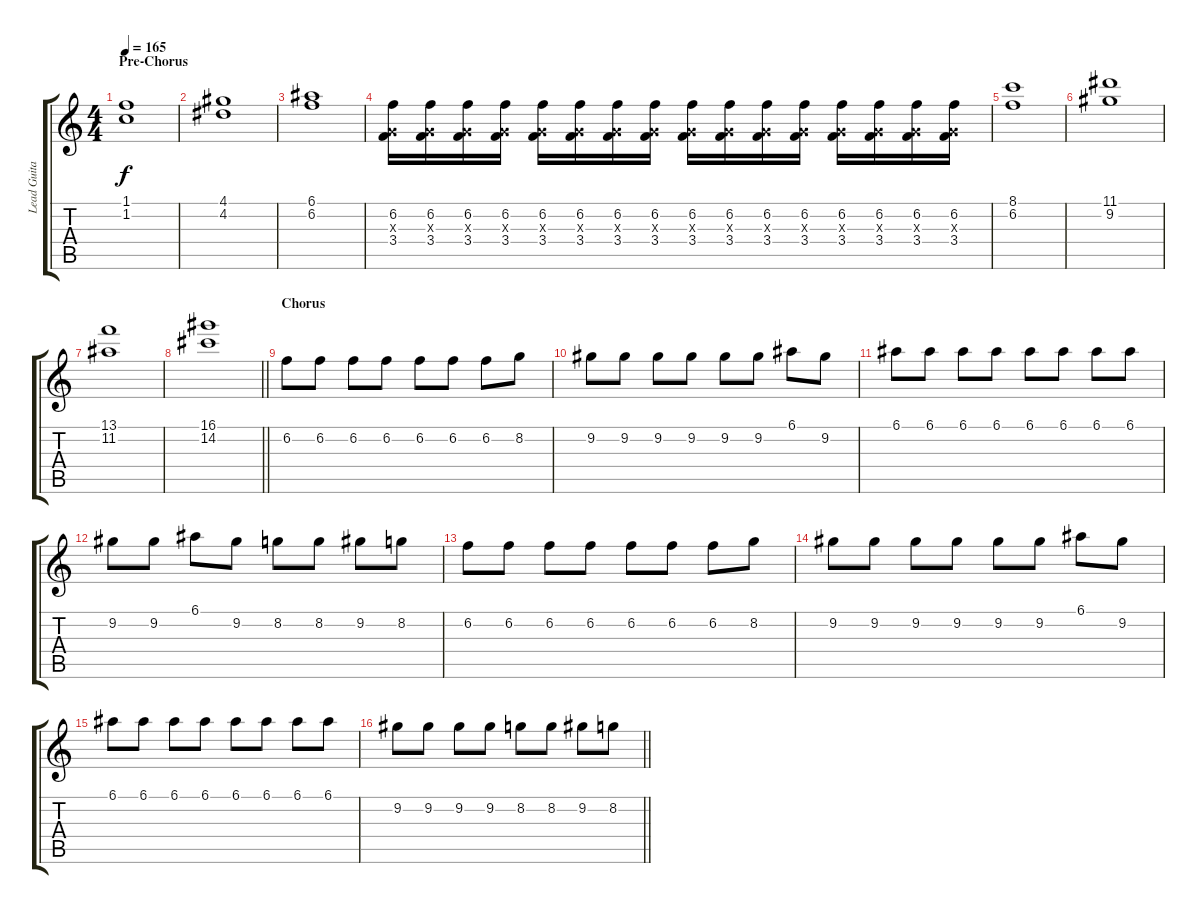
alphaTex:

\track ("Lead Guitar" "Lead Guita") {instrument overdrivenguitar}
\staff {score tabs}
\tuning (E4 B3 G3 D3 A2 E2) {hide}
\ts (4 4)
\section ("" "Pre-Chorus")
\tempo 165
\clef g2
\ks c
(1.1 1.2).1{dy f} |
(4.1 4.2).1 |
(6.1 6.2).1 |
(6.2 0.3{x} 3.4).16 (6.2 0.3{x} 3.4).16 (6.2 0.3{x} 3.4).16 (6.2 0.3{x} 3.4).16 (6.2 0.3{x} 3.4).16 (6.2 0.3{x} 3.4).16 (6.2 0.3{x} 3.4).16 (6.2 0.3{x} 3.4).16 (6.2 0.3{x} 3.4).16 (6.2 0.3{x} 3.4).16 (6.2 0.3{x} 3.4).16 (6.2 0.3{x} 3.4).16 (6.2 0.3{x} 3.4).16 (6.2 0.3{x} 3.4).16 (6.2 0.3{x} 3.4).16 (6.2 0.3{x} 3.4).16 |
(8.1 6.2).1 |
(11.1 9.2).1 |
(13.1 11.2).1 |
\barLineRight lightlight
(16.1 14.2).1 |
\section ("" "Chorus")
6.2.8{volume 16} 6.2.8 6.2.8 6.2.8 6.2.8 6.2.8 6.2.8 8.2.8 |
9.2.8 9.2.8 9.2.8 9.2.8 9.2.8 9.2.8 6.1.8 9.2.8 |
6.1.8 6.1.8 6.1.8 6.1.8 6.1.8 6.1.8 6.1.8 6.1.8 |
9.2.8 9.2.8 6.1.8 9.2.8 8.2.8 8.2.8 9.2.8 8.2.8 |
6.2.8 6.2.8 6.2.8 6.2.8 6.2.8 6.2.8 6.2.8 8.2.8 |
9.2.8 9.2.8 9.2.8 9.2.8 9.2.8 9.2.8 6.1.8 9.2.8 |
6.1.8 6.1.8 6.1.8 6.1.8 6.1.8 6.1.8 6.1.8 6.1.8 |
\barLineRight lightlight
9.2.8 9.2.8 9.2.8 9.2.8 8.2.8 8.2.8 9.2.8 8.2.8
